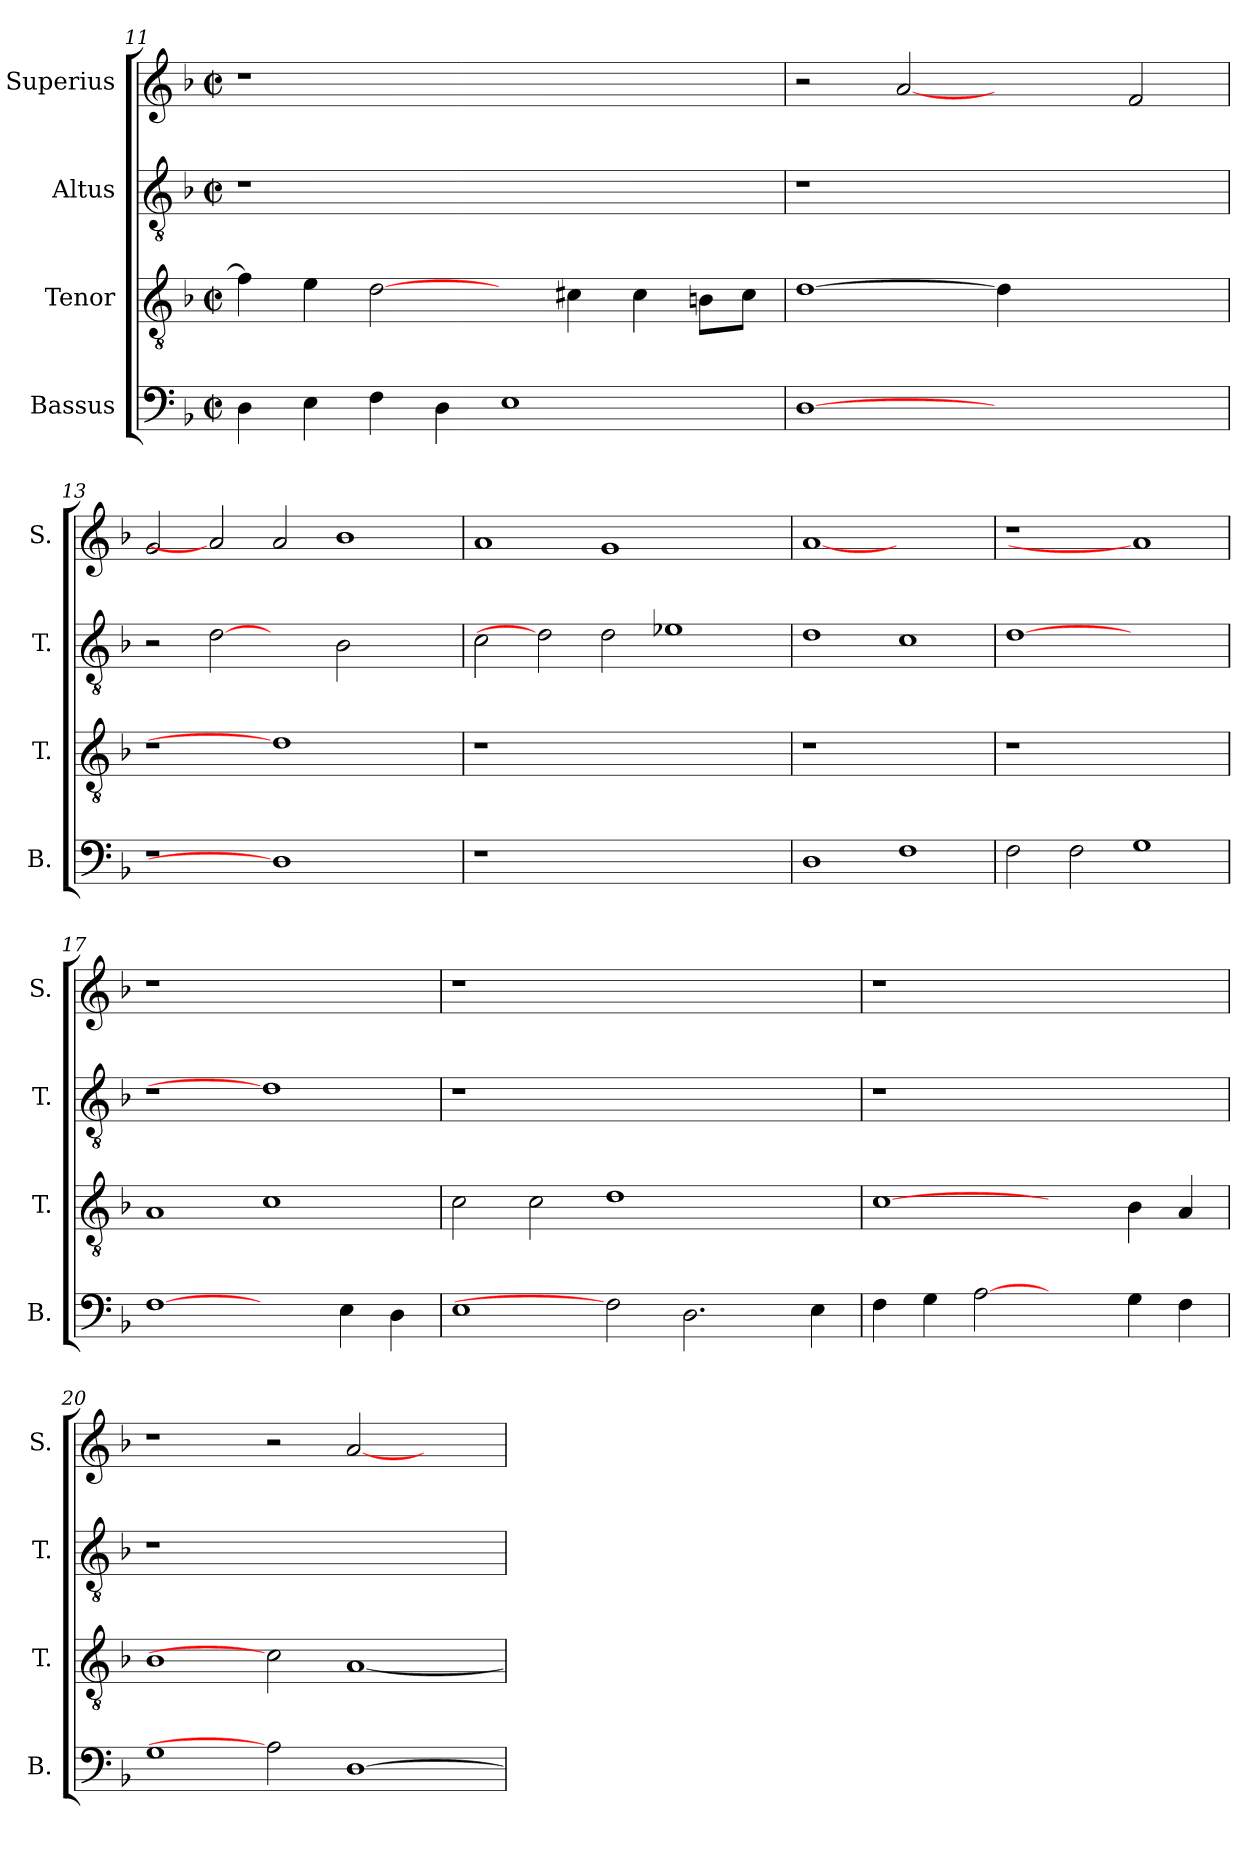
**kern	**kern	**kern	**kern
*part4	*part3	*part2	*part1
*staff4	*staff3	*staff2	*staff1
*I"Bassus	*I"Tenor	*I"Altus	*I"Superius
*I'B.	*I'T.	*I'T.	*I'S.
*clefF4	*clefGv2	*clefGv2	*clefG2
*	*ITrd7c12	*ITrd7c12	*
*k[b-]	*k[b-]	*k[b-]	*k[b-]
*F:	*F:	*F:	*F:
*M2/2	*M2/2	*M2/2	*M2/2
*met(c|)	*met(c|)	*met(c|)	*met(c|)
=11	=11	=11	=11
!	!	!LO:N:vis=1	!LO:N:vis=1
4Di\	4Fi\]	1r	1r
4Ei\	4Ei\	.	.
4Fi\	[2Di\	.	.
4Di\	.	.	.
1Ei	4ryy	1ryy	1ryy
.	4C#Xi\	.	.
.	4C#i\	.	.
.	8BBni\L	.	.
.	8C#i\J	.	.
!!LO:PB:g=z
=12	=12	=12	=12
!	!	!LO:N:vis=1	!
[1Di	[1Di	1r	2r
.	.	.	[2ai
1ryy	4Di\]	1ryy	2ryy
.	2.ryy	.	.
.	.	.	2fi/
=13	=13	=13	=13
!LO:N:vis=1	!LO:N:vis=1	!	!
1r	1r	2r	2gi/
.	.	[2Di	2ai]
1Di]	1Di]	2ryy	2ai/
.	.	2BB-i\	1b-i
2ryy	2ryy	2ryy	.
=14	=14	=14	=14
!LO:N:vis=1	!LO:N:vis=1	!	!
1r	1r	2Ci\	1ai
.	.	2Di]	.
1.ryy	1.ryy	2Di\	1gi
.	.	1E-Xi	.
.	.	.	2ryy
=15	=15	=15	=15
!	!LO:N:vis=1	!	!
1Di	1r	1Di	[1ai
1Fi	1ryy	1Ci	1ryy
=16	=16	=16	=16
!	!LO:N:vis=1	!	!LO:N:vis=1
2Fi\	1r	[1Di	1r
2Fi\	.	.	.
1Gi	1ryy	1ryy	1ai]
=17	=17	=17	=17
!	!	!LO:N:vis=1	!LO:N:vis=1
[1Fi	1AAi	1r	1r
2ryy	1Ci	1Di]	1ryy
4Ei\	.	.	.
4Di\	.	.	.
!!LO:LB:g=z
=18	=18	=18	=18
!	!	!LO:N:vis=1	!LO:N:vis=1
1Ei	2Ci\	1r	1r
.	2Ci\	.	.
2Fi]	1Di	1.ryy	1.ryy
2.Di\	.	.	.
.	2ryy	.	.
4Ei\	.	.	.
=19	=19	=19	=19
!	!	!LO:N:vis=1	!LO:N:vis=1
4Fi\	[1Ci	1r	1r
4Gi\	.	.	.
[2Ai	.	.	.
2ryy	2ryy	1ryy	1ryy
4Gi\	4BB-i\	.	.
4Fi\	4AAi/	.	.
=20	=20	=20	=20
!	!	!LO:N:vis=1	!
1Gi	1BB-i	1r	1r
2Ai]	2Ci]	1.ryy	2r
[>1Di	[<1AAi	.	[<2ai/
.	.	.	2ryy
=	=	=	=
*-	*-	*-	*-
